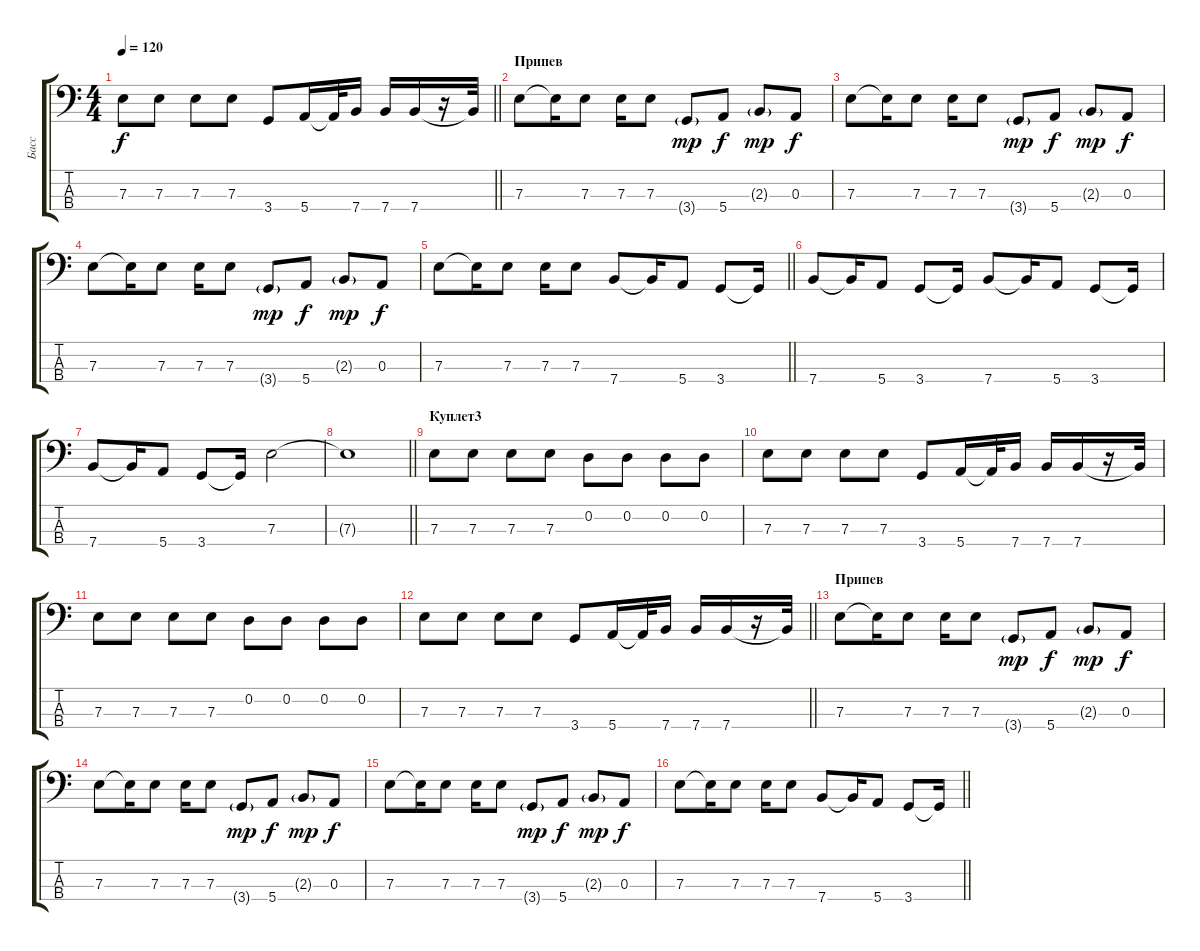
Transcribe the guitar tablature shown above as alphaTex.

\track ("Басс" "Басс") {instrument electricbassfinger}
\staff {score tabs}
\tuning (G2 D2 A1 E1) {hide}
\ts (4 4)
\tempo 120
\clef f4
\barLineRight lightlight
\ks c
7.3.8{dy f} 7.3.8 7.3.8 7.3.8 3.4.8 5.4.16 5.4{t}.32 7.4.16 7.4.16 7.4.16 r.16 7.4{t}.32 |
\section ("" "Припев")
7.3.8 7.3{t}.16 7.3.8 7.3.16 7.3.8 3.4{g}.8{dy mp} 5.4.8{dy f} 2.3{g}.8{dy mp} 0.3.8{dy f} |
7.3.8 7.3{t}.16 7.3.8 7.3.16 7.3.8 3.4{g}.8{dy mp} 5.4.8{dy f} 2.3{g}.8{dy mp} 0.3.8{dy f} |
7.3.8 7.3{t}.16 7.3.8 7.3.16 7.3.8 3.4{g}.8{dy mp} 5.4.8{dy f} 2.3{g}.8{dy mp} 0.3.8{dy f} |
\barLineRight lightlight
7.3.8 7.3{t}.16 7.3.8 7.3.16 7.3.8 7.4.8 7.4{t}.16 5.4.8 3.4.8 3.4{t}.16 |
7.4.8 7.4{t}.16 5.4.8 3.4.8 3.4{t}.16 7.4.8 7.4{t}.16 5.4.8 3.4.8 3.4{t}.16 |
7.4.8 7.4{t}.16 5.4.8 3.4.8 3.4{t}.16 7.3.2 |
\barLineRight lightlight
7.3{t}.1 |
\section ("" "Куплет3")
7.3.8 7.3.8 7.3.8 7.3.8 0.2.8 0.2.8 0.2.8 0.2.8 |
7.3.8 7.3.8 7.3.8 7.3.8 3.4.8 5.4.16 5.4{t}.32 7.4.16 7.4.16 7.4.16 r.16 7.4{t}.32 |
7.3.8 7.3.8 7.3.8 7.3.8 0.2.8 0.2.8 0.2.8 0.2.8 |
\barLineRight lightlight
7.3.8 7.3.8 7.3.8 7.3.8 3.4.8 5.4.16 5.4{t}.32 7.4.16 7.4.16 7.4.16 r.16 7.4{t}.32 |
\section ("" "Припев")
7.3.8 7.3{t}.16 7.3.8 7.3.16 7.3.8 3.4{g}.8{dy mp} 5.4.8{dy f} 2.3{g}.8{dy mp} 0.3.8{dy f} |
7.3.8 7.3{t}.16 7.3.8 7.3.16 7.3.8 3.4{g}.8{dy mp} 5.4.8{dy f} 2.3{g}.8{dy mp} 0.3.8{dy f} |
7.3.8 7.3{t}.16 7.3.8 7.3.16 7.3.8 3.4{g}.8{dy mp} 5.4.8{dy f} 2.3{g}.8{dy mp} 0.3.8{dy f} |
\barLineRight lightlight
7.3.8 7.3{t}.16 7.3.8 7.3.16 7.3.8 7.4.8 7.4{t}.16 5.4.8 3.4.8 3.4{t}.16
